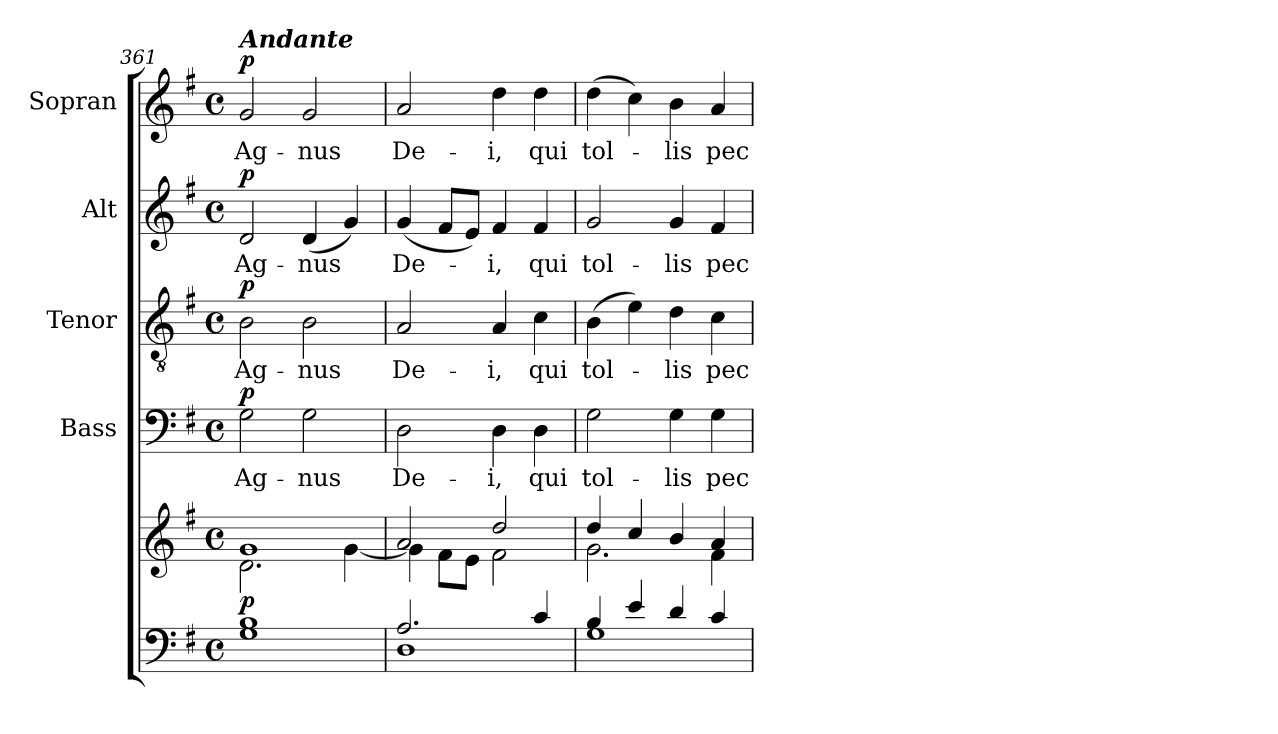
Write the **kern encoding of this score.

**kern	**kern	**dynam	**kern	**text	**dynam	**kern	**text	**dynam	**kern	**text	**dynam	**kern	**text	**dynam
*part5	*part5	*part5	*part4	*part4	*part4	*part3	*part3	*part3	*part2	*part2	*part2	*part1	*part1	*part1
*staff6	*staff5	*staff5/6	*staff4	*staff4	*staff4	*staff3	*staff3	*staff3	*staff2	*staff2	*staff2	*staff1	*staff1	*staff1
*	*	*	*I"Bass	*	*	*I"Tenor	*	*	*I"Alt	*	*	*I"Sopran	*	*
*	*	*	*I'B.	*	*	*I'T.	*	*	*I'A.	*	*	*I'S.	*	*
!!LO:LB:g=z
*clefF4	*clefG2	*	*clefF4	*	*	*clefGv2	*	*	*clefG2	*	*	*clefG2	*	*
*k[f#]	*k[f#]	*	*k[f#]	*	*	*k[f#]	*	*	*k[f#]	*	*	*k[f#]	*	*
*G:	*G:	*	*G:	*	*	*G:	*	*	*G:	*	*	*G:	*	*
*M4/4	*M4/4	*	*M4/4	*	*	*M4/4	*	*	*M4/4	*	*	*M4/4	*	*
*met(c)	*met(c)	*	*met(c)	*	*	*met(c)	*	*	*met(c)	*	*	*met(c)	*	*
=361	=361	=361	=361	=361	=361	=361	=361	=361	=361	=361	=361	=361	=361	=361
*^	*^	*	*	*	*	*	*	*	*	*	*	*	*	*
!	!	!	!	!	!	!	!	!	!	!	!	!	!	!LO:TX:a:Bi:t=Andante	!	!
!	!	!	!	!LO:DY:b	!	!LO:LY:b	!LO:DY:a	!	!LO:LY:b	!LO:DY:a	!	!LO:LY:b	!LO:DY:a	!	!LO:LY:b	!LO:DY:a
1B	1G	1g	2.d\	p	2G\	Ag-	p	2B\	Ag-	p	2d/	Ag-	p	2g/	Ag-	p
!	!	!	!	!	!	!LO:LY:b	!	!	!LO:LY:b	!	!	!LO:LY:b	!	!	!LO:LY:b	!
.	.	.	.	.	2G\	-nus	.	2B\	-nus	.	(<4d/	-nus	.	2g/	-nus	.
.	.	.	[<4g\	.	.	.	.	.	.	.	4g/)	.	.	.	.	.
=362	=362	=362	=362	=362	=362	=362	=362	=362	=362	=362	=362	=362	=362	=362	=362	=362
!	!	!	!	!	!	!LO:LY:b	!	!	!LO:LY:b	!	!	!LO:LY:b	!	!	!LO:LY:b	!
2.A/	1D	2a/	4g\]	.	2D\	De-	.	2A/	De-	.	(<4g/	De-	.	2a/	De-	.
.	.	.	8f#\L	.	.	.	.	.	.	.	8f#/L	.	.	.	.	.
.	.	.	8e\J	.	.	.	.	.	.	.	8e/J)	.	.	.	.	.
!	!	!	!	!	!	!LO:LY:b	!	!	!LO:LY:b	!	!	!LO:LY:b	!	!	!LO:LY:b	!
.	.	2dd/	2f#\	.	4D\	-i,	.	4A/	-i,	.	4f#/	-i,	.	4dd\	-i,	.
!	!	!	!	!	!	!LO:LY:b	!	!	!LO:LY:b	!	!	!LO:LY:b	!	!	!LO:LY:b	!
4c/	.	.	.	.	4D\	qui	.	4c\	qui	.	4f#/	qui	.	4dd\	qui	.
=363	=363	=363	=363	=363	=363	=363	=363	=363	=363	=363	=363	=363	=363	=363	=363	=363
!	!	!	!	!	!	!LO:LY:b	!	!	!LO:LY:b	!	!	!LO:LY:b	!	!	!LO:LY:b	!
4B/	1G	4dd/	2.g\	.	2G\	tol-	.	(>4B\	tol-	.	2g/	tol-	.	(>4dd\	tol-	.
4e/	.	4cc/	.	.	.	.	.	4e\)	.	.	.	.	.	4cc\)	.	.
!	!	!	!	!	!	!LO:LY:b	!	!	!LO:LY:b	!	!	!LO:LY:b	!	!	!LO:LY:b	!
4d/	.	4b/	.	.	4G\	-lis	.	4d\	-lis	.	4g/	-lis	.	4b\	-lis	.
!	!	!	!	!	!	!LO:LY:b	!	!	!LO:LY:b	!	!	!LO:LY:b	!	!	!LO:LY:b	!
4c/	.	4a/	4f#\	.	4G\	pec-	.	4c\	pec-	.	4f#/	pec-	.	4a/	pec-	.
*v	*v	*	*	*	*	*	*	*	*	*	*	*	*	*	*	*
*	*v	*v	*	*	*	*	*	*	*	*	*	*	*	*	*
=	=	=	=	=	=	=	=	=	=	=	=	=	=	=
*-	*-	*-	*-	*-	*-	*-	*-	*-	*-	*-	*-	*-	*-	*-
